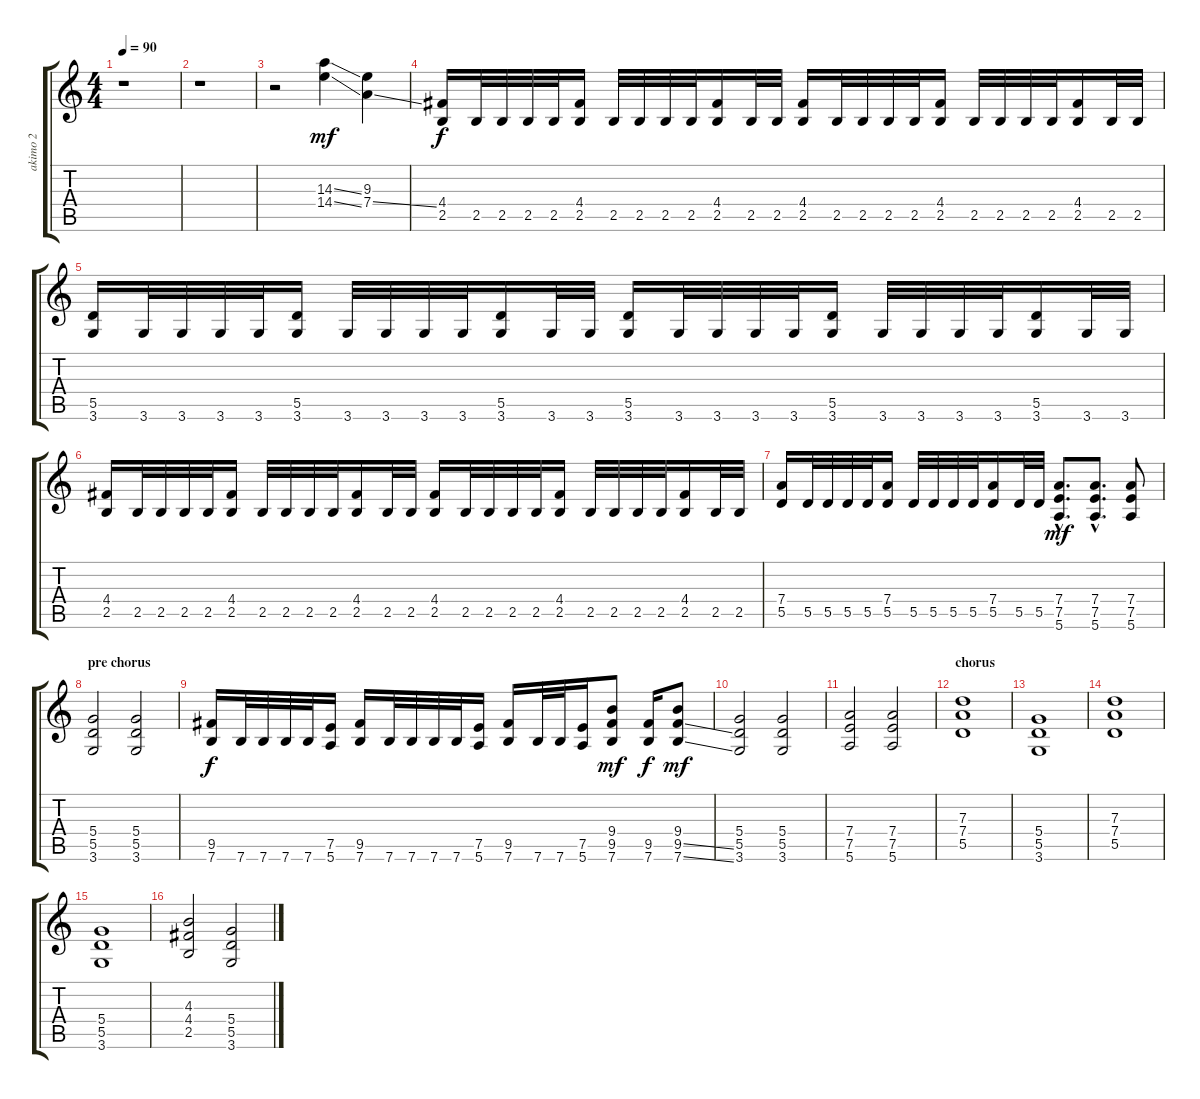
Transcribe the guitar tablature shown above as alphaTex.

\track ("akimo 2" "akimo 2") {instrument distortionguitar}
\staff {score tabs}
\tuning (E4 B3 G3 D3 A2 E2) {hide}
\ts (4 4)
\tempo 90
\clef g2
\ks c
r.1{dy mf} |
r.1 |
r.2 (14.3{ss} 14.4{ss}).4{balance 3} (9.3 7.4{ss}).4 |
(4.4 2.5).16{dy f balance 8} 2.5.32 2.5.32 2.5.32 2.5.32 (4.4 2.5).16 2.5.32 2.5.32 2.5.32 2.5.32 (4.4 2.5).16 2.5.32 2.5.32 (4.4 2.5).16 2.5.32 2.5.32 2.5.32 2.5.32 (4.4 2.5).16 2.5.32 2.5.32 2.5.32 2.5.32 (4.4 2.5).16 2.5.32 2.5.32 |
(5.5 3.6).16 3.6.32 3.6.32 3.6.32 3.6.32 (5.5 3.6).16 3.6.32 3.6.32 3.6.32 3.6.32 (5.5 3.6).16 3.6.32 3.6.32 (5.5 3.6).16 3.6.32 3.6.32 3.6.32 3.6.32 (5.5 3.6).16 3.6.32 3.6.32 3.6.32 3.6.32 (5.5 3.6).16 3.6.32 3.6.32 |
(4.4 2.5).16 2.5.32 2.5.32 2.5.32 2.5.32 (4.4 2.5).16 2.5.32 2.5.32 2.5.32 2.5.32 (4.4 2.5).16 2.5.32 2.5.32 (4.4 2.5).16 2.5.32 2.5.32 2.5.32 2.5.32 (4.4 2.5).16 2.5.32 2.5.32 2.5.32 2.5.32 (4.4 2.5).16 2.5.32 2.5.32 |
(7.4 5.5).16 5.5.32 5.5.32 5.5.32 5.5.32 (7.4 5.5).16 5.5.32 5.5.32 5.5.32 5.5.32 (7.4 5.5).16 5.5.32 5.5.32 (7.4{hac} 7.5{hac} 5.6{hac}).8{d dy mf} (7.4{hac} 7.5{hac} 5.6{hac}).8{d} (7.4 7.5 5.6).8 |
\section ("" "pre chorus")
(5.4 5.5 3.6).2 (5.4 5.5 3.6).2 |
(9.5 7.6).16{dy f} 7.6.32 7.6.32 7.6.32 7.6.32 (7.5 5.6).16 (9.5 7.6).16 7.6.32 7.6.32 7.6.32 7.6.32 (7.5 5.6).16 (9.5 7.6).16 7.6.32 7.6.32 (7.5 5.6).16 (9.4 9.5 7.6).8{dy mf} (9.5 7.6).16{dy f} (9.4 9.5{ss} 7.6{ss}).8{dy mf} |
(5.4 5.5 3.6).2 (5.4 5.5 3.6).2 |
(7.4 7.5 5.6).2 (7.4 7.5 5.6).2 |
\section ("" "chorus")
(7.3 7.4 5.5).1 |
(5.4 5.5 3.6).1 |
(7.3 7.4 5.5).1 |
(5.4 5.5 3.6).1 |
(4.3 4.4 2.5).2 (5.4 5.5 3.6).2
